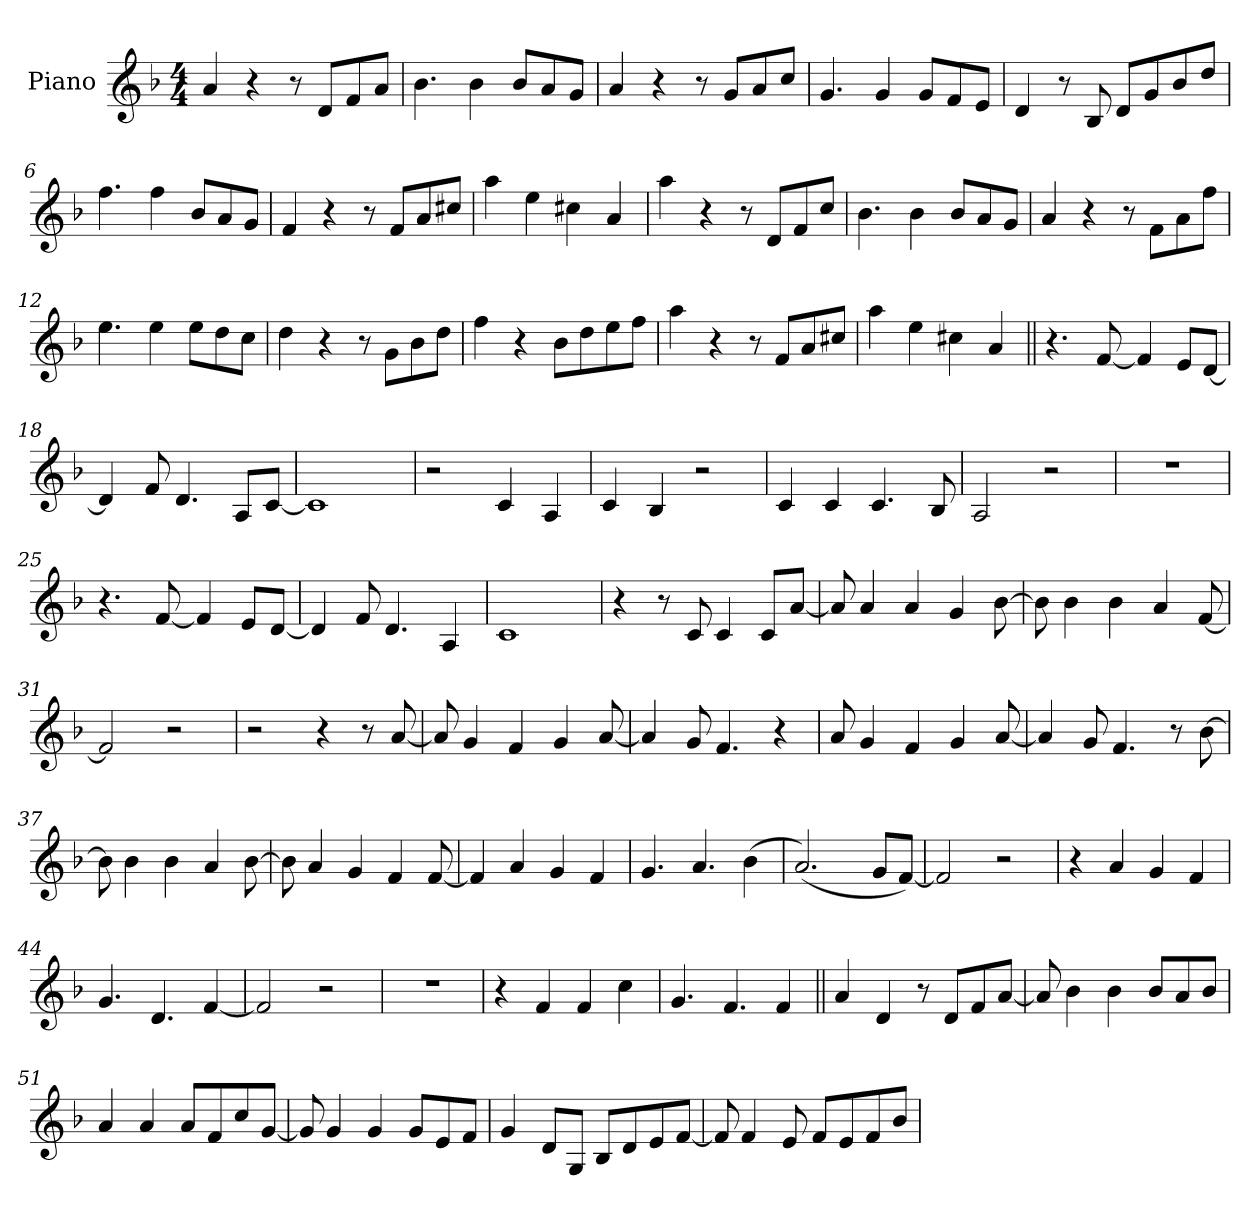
**kern
*part1
*staff1
*I"Piano
*I'Pno.
*clefG2
*k[b-]
*M4/4
*MM190
=1
4a!
4r
8r
8d!L
8f!
8a!J
=2
4.b-!
4b-!
8b-!L
8a!
8g!J
=3
4a!
4r
8r
8g!L
8a!
8cc!J
=4
4.g!
4g!
8g!L
8f!
8e!J
=5
4d!
8r
8B-!
8d!L
8g!
8b-!
8dd!J
=6
4.ff!
4ff!
8b-!L
8a!
8g!J
=7
4f!
4r
8r
8f!L
8a!
8cc#X!J
=8
4aa!
4ee!
4cc#X!
4a!
=9
4aa!
4r
8r
8d!L
8f!
8cc!J
=10
4.b-!
4b-!
8b-!L
8a!
8g!J
=11
4a!
4r
8r
8f!L
8a!
8ff!J
=12
4.ee!
4ee!
8ee!L
8dd!
8cc!J
=13
4dd!
4r
8r
8g!L
8b-!
8dd!J
=14
4ff!
4r
8b-!L
8dd!
8ee!
8ff!J
=15
4aa!
4r
8r
8f!L
8a!
8cc#X!J
=16
4aa!
4ee!
4cc#X!
4a!
=17||
4.r
[8f
4f]
8eL
[8dJ
=18
4d]
8f
4.d
8AL
[8cJ
=19
1c]
=20
2r
4c
4A
=21
4c
4B-
2r
=22
4c
4c
4.c
8B-
=23
2A
2r
=24
1r
=25
4.r
[8f
4f]
8eL
[8dJ
=26
4d]
8f
4.d
4A
=27
1c
=28
4r
8r
8c
4c
8cL
[8aJ
=29
8a]
4a
4a
4g
[8b-
=30
8b-]
4b-
4b-
4a
[8f
=31
2f]
2r
=32
2r
4r
8r
[8a
=33
8a]
4g
4f
4g
[8a
=34
4a]
8g
4.f
4r
=35
8a
4g
4f
4g
[8a
=36
4a]
8g
4.f
8r
[8b-
=37
8b-]
4b-
4b-
4a
[8b-
=38
8b-]
4a
4g
4f
[8f
=39
4f]
4a
4g
4f
=40
4.g
4.a
(4b-
=41
(2.a)
8gL
[8fJ)
=42
2f]
2r
=43
4r
4a
4g
4f
=44
4.g
4.d
[4f
=45
2f]
2r
=46
1r
=47
4r
4f
4f
4cc
=48
4.g
4.f
4f
=49||
4a
4d
8r
8dL
8f
[8aJ
=50
8a]
4b-
4b-
8b-L
8a
8b-J
=51
4a
4a
8aL
8f
8cc
[8gJ
=52
8g]
4g
4g
8gL
8e
8fJ
=53
4g
8dL
8GJ
8B-L
8d
8e
[8fJ
=54
8f]
4f
8e
8fL
8e
8f
8b-J
=
*-
